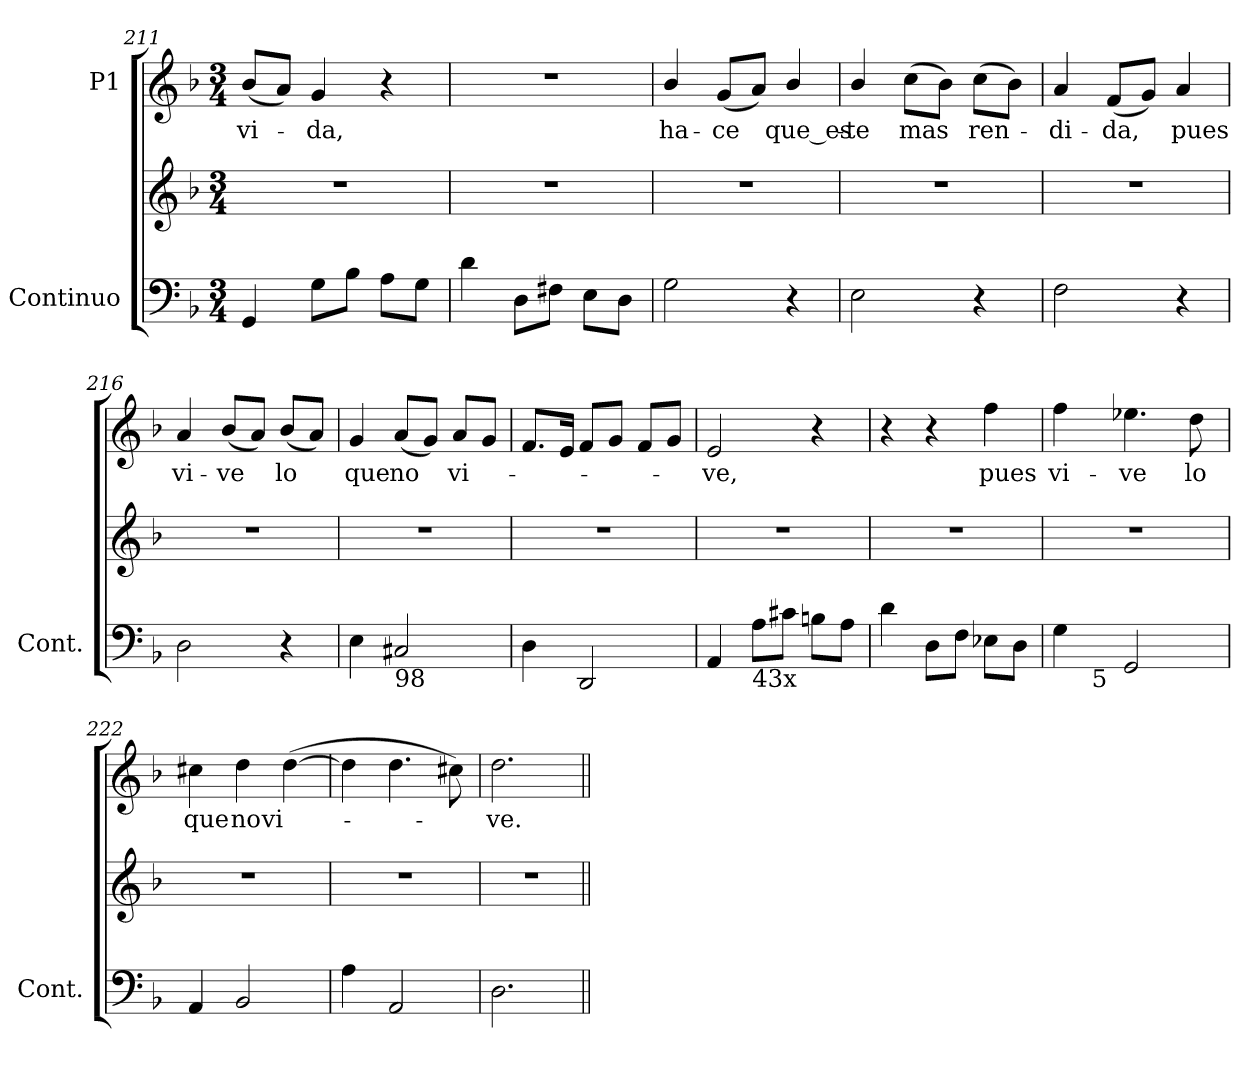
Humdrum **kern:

**kern	**kern	**kern	**text
*part2	*part2	*part1	*part1
*staff3	*staff2	*staff1	*staff1
*I"Continuo	*	*I"P1	*
*I'Cont.	*	*	*
*clefF4	*clefG2	*clefG2	*
*k[b-]	*k[b-]	*k[b-]	*
*F:	*F:	*F:	*
*M3/4	*M3/4	*M3/4	*
=211	=211	=211	=211
!	!LO:N:vis=1	!	!
!	!	!	!LO:LY:b:color=#000000
4GGi/	2.r	(8b-i/L	vi-
.	.	8ai/J)	.
!	!	!	!LO:LY:b:color=#000000
8Gi\L	.	4gi/	-da,
8B-i\J	.	.	.
8Ai\L	.	4r	.
8Gi\J	.	.	.
=212	=212	=212	=212
!	!LO:N:vis=1	!LO:N:vis=1	!
4di\	2.r	2.r	.
8Di\L	.	.	.
8F#Xi\J	.	.	.
8Ei\L	.	.	.
8Di\J	.	.	.
=213	=213	=213	=213
!	!LO:N:vis=1	!	!
!	!	!	!LO:LY:b:color=#000000
2Gi\	2.r	4b-i/	ha-
!	!	!	!LO:LY:b:color=#000000
.	.	(8gi/L	-ce
.	.	8ai/J)	.
!	!	!	!LO:LY:b:color=#000000
4r	.	4b-i/	que_es-
=214	=214	=214	=214
!	!LO:N:vis=1	!	!
!	!	!	!LO:LY:b:color=#000000
2Ei\	2.r	4b-i/	-te
!	!	!	!LO:LY:b:color=#000000
.	.	(8cci\L	mas
.	.	8b-i\J)	.
!	!	!	!LO:LY:b:color=#000000
4r	.	(8cci\L	ren-
.	.	8b-i\J)	.
!!LO:LB:g=z
=215	=215	=215	=215
!	!LO:N:vis=1	!	!
!	!	!	!LO:LY:b:color=#000000
2Fi\	2.r	4ai/	-di-
!	!	!	!LO:LY:b:color=#000000
.	.	(8fi/L	-da,
.	.	8gi/J)	.
!	!	!	!LO:LY:b:color=#000000
4r	.	4ai/	pues
=216	=216	=216	=216
!	!LO:N:vis=1	!	!
!	!	!	!LO:LY:b:color=#000000
2Di\	2.r	4ai/	vi-
!	!	!	!LO:LY:b:color=#000000
.	.	(8b-i/L	-ve
.	.	8ai/J)	.
!	!	!	!LO:LY:b:color=#000000
4r	.	(8b-i/L	lo
.	.	8ai/J)	.
=217	=217	=217	=217
!	!LO:N:vis=1	!	!
!	!	!	!LO:LY:b:color=#000000
4Ei\	2.r	4gi/	que
!LO:TX:b:t=98	!	!	!
!	!	!	!LO:LY:b:color=#000000
2C#Xi/	.	(8ai/L	no
.	.	8gi/J)	.
!	!	!	!LO:LY:b:color=#000000
.	.	8ai/L	vi-
.	.	8gi/J	.
=218	=218	=218	=218
!	!LO:N:vis=1	!	!
4Di\	2.r	8.fi/L	.
.	.	16ei/Jk	.
2DDi/	.	8fi/L	.
.	.	8gi/J	.
.	.	8fi/L	.
.	.	8gi/J	.
=219	=219	=219	=219
!	!LO:N:vis=1	!	!
!	!	!	!LO:LY:b:color=#000000
4AAi/	2.r	2ei/	-ve,
!LO:TX:b:t=43x	!	!	!
8Ai\L	.	.	.
8c#Xi\J	.	.	.
8Bni\L	.	4r	.
8Ai\J	.	.	.
!!LO:LB:g=z
=220	=220	=220	=220
!	!LO:N:vis=1	!	!
4di\	2.r	4r	.
8Di\L	.	4r	.
8Fi\J	.	.	.
!	!	!	!LO:LY:b:color=#000000
8E-Xi\L	.	4ffi\	pues
8Di\J	.	.	.
=221	=221	=221	=221
!	!LO:N:vis=1	!	!
!LO:TX:b:t=75	!	!	!
!	!	!	!LO:LY:b:color=#000000
*^	*	*	*
4Gi\	16ryy	2.r	4ffi\	vi-
.	32ryy	.	.	.
.	128ryy	.	.	.
.	1024ryy	.	.	.
!	!LO:TX:b:t=5	!	!	!
.	2ryy	.	.	.
!	!	!	!	!LO:LY:b:color=#000000
2GGi/	.	.	4.ee-Xi\	-ve
.	8ryy	.	.	.
!	!	!	!	!LO:LY:b:color=#000000
.	.	.	8ddi\	lo
.	64ryy	.	.	.
.	256..ryy	.	.	.
=222	=222	=222	=222	=222
!	!	!LO:N:vis=1	!	!
*v	*v	*	*	*
*^	*	*	*
!	!	!	!	!LO:LY:b:color=#000000
*v	*v	*	*	*
4AAi/	2.r	4cc#Xi\	que
!	!	!	!LO:LY:b:color=#000000
2BB-i/	.	4ddi\	no
!	!	!	!LO:LY:b:color=#000000
.	.	([4ddi\	vi-
=223	=223	=223	=223
!	!LO:N:vis=1	!	!
4Ai\	2.r	4ddi\]	.
2AAi/	.	4.ddi\	.
.	.	8cc#Xi\)	.
=224	=224	=224	=224
!	!LO:N:vis=1	!	!
!	!	!	!LO:LY:b:color=#000000
2.Di\	2.r	2.ddi\	-ve.
=||	=||	=||	=||
*-	*-	*-	*-
